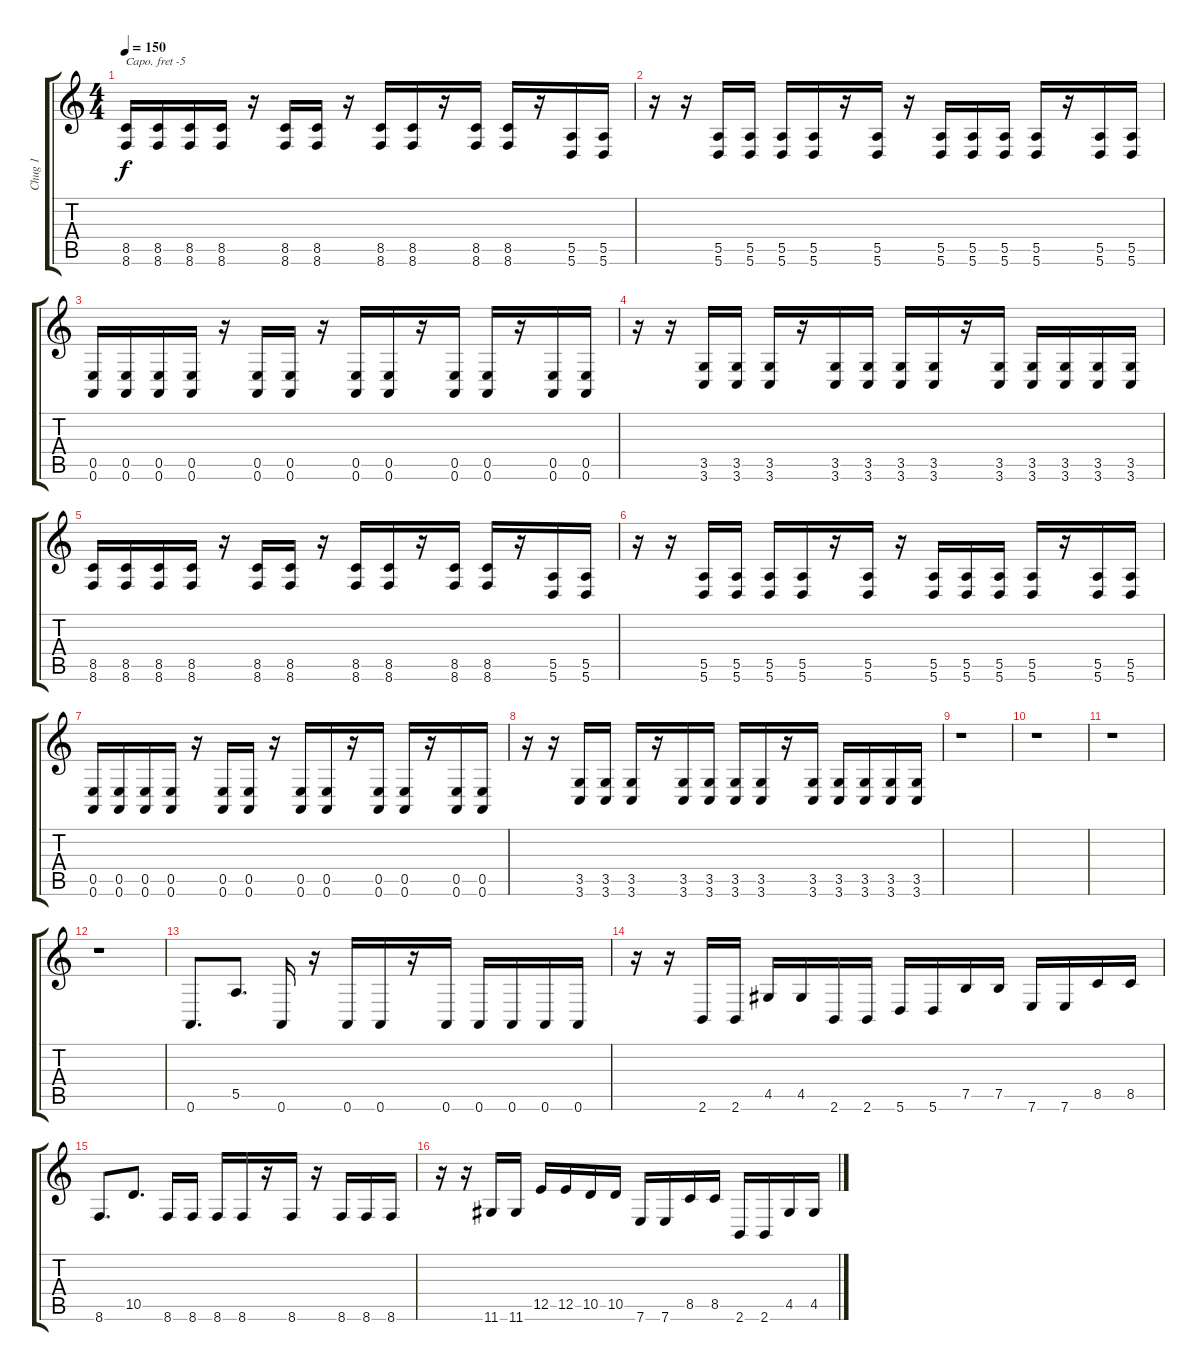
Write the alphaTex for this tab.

\track ("Chug 1" "Chug 1") {instrument distortionguitar}
\staff {score tabs}
\capo -5
\tuning (E4 B3 G3 D3 A2 D2) {hide}
\ts (4 4)
\tempo 150
\clef g2
\ks c
(8.5 8.6).16{dy f} (8.5 8.6).16 (8.5 8.6).16 (8.5 8.6).16 r.16 (8.5 8.6).16 (8.5 8.6).16 r.16 (8.5 8.6).16 (8.5 8.6).16 r.16 (8.5 8.6).16 (8.5 8.6).16 r.16 (5.5 5.6).16 (5.5 5.6).16 |
r.16 r.16 (5.5 5.6).16 (5.5 5.6).16 (5.5 5.6).16 (5.5 5.6).16 r.16 (5.5 5.6).16 r.16 (5.5 5.6).16 (5.5 5.6).16 (5.5 5.6).16 (5.5 5.6).16 r.16 (5.5 5.6).16 (5.5 5.6).16 |
(0.5 0.6).16 (0.5 0.6).16 (0.5 0.6).16 (0.5 0.6).16 r.16 (0.5 0.6).16 (0.5 0.6).16 r.16 (0.5 0.6).16 (0.5 0.6).16 r.16 (0.5 0.6).16 (0.5 0.6).16 r.16 (0.5 0.6).16 (0.5 0.6).16 |
r.16 r.16 (3.5 3.6).16 (3.5 3.6).16 (3.5 3.6).16 r.16 (3.5 3.6).16 (3.5 3.6).16 (3.5 3.6).16 (3.5 3.6).16 r.16 (3.5 3.6).16 (3.5 3.6).16 (3.5 3.6).16 (3.5 3.6).16 (3.5 3.6).16 |
(8.5 8.6).16 (8.5 8.6).16 (8.5 8.6).16 (8.5 8.6).16 r.16 (8.5 8.6).16 (8.5 8.6).16 r.16 (8.5 8.6).16 (8.5 8.6).16 r.16 (8.5 8.6).16 (8.5 8.6).16 r.16 (5.5 5.6).16 (5.5 5.6).16 |
r.16 r.16 (5.5 5.6).16 (5.5 5.6).16 (5.5 5.6).16 (5.5 5.6).16 r.16 (5.5 5.6).16 r.16 (5.5 5.6).16 (5.5 5.6).16 (5.5 5.6).16 (5.5 5.6).16 r.16 (5.5 5.6).16 (5.5 5.6).16 |
(0.5 0.6).16 (0.5 0.6).16 (0.5 0.6).16 (0.5 0.6).16 r.16 (0.5 0.6).16 (0.5 0.6).16 r.16 (0.5 0.6).16 (0.5 0.6).16 r.16 (0.5 0.6).16 (0.5 0.6).16 r.16 (0.5 0.6).16 (0.5 0.6).16 |
r.16 r.16 (3.5 3.6).16 (3.5 3.6).16 (3.5 3.6).16 r.16 (3.5 3.6).16 (3.5 3.6).16 (3.5 3.6).16 (3.5 3.6).16 r.16 (3.5 3.6).16 (3.5 3.6).16 (3.5 3.6).16 (3.5 3.6).16 (3.5 3.6).16 |
r.1 |
r.1 |
r.1 |
r.1 |
0.6.8{d} 5.5.8{d} 0.6.16 r.16 0.6.16 0.6.16 r.16 0.6.16 0.6.16 0.6.16 0.6.16 0.6.16 |
r.16 r.16 2.6.16 2.6.16 4.5.16 4.5.16 2.6.16 2.6.16 5.6.16 5.6.16 7.5.16 7.5.16 7.6.16 7.6.16 8.5.16 8.5.16 |
8.6.8{d} 10.5.8{d} 8.6.16 8.6.16 8.6.16 8.6.16 r.16 8.6.16 r.16 8.6.16 8.6.16 8.6.16 |
r.16 r.16 11.6.16 11.6.16 12.5.16 12.5.16 10.5.16 10.5.16 7.6.16 7.6.16 8.5.16 8.5.16 2.6.16 2.6.16 4.5.16 4.5.16
